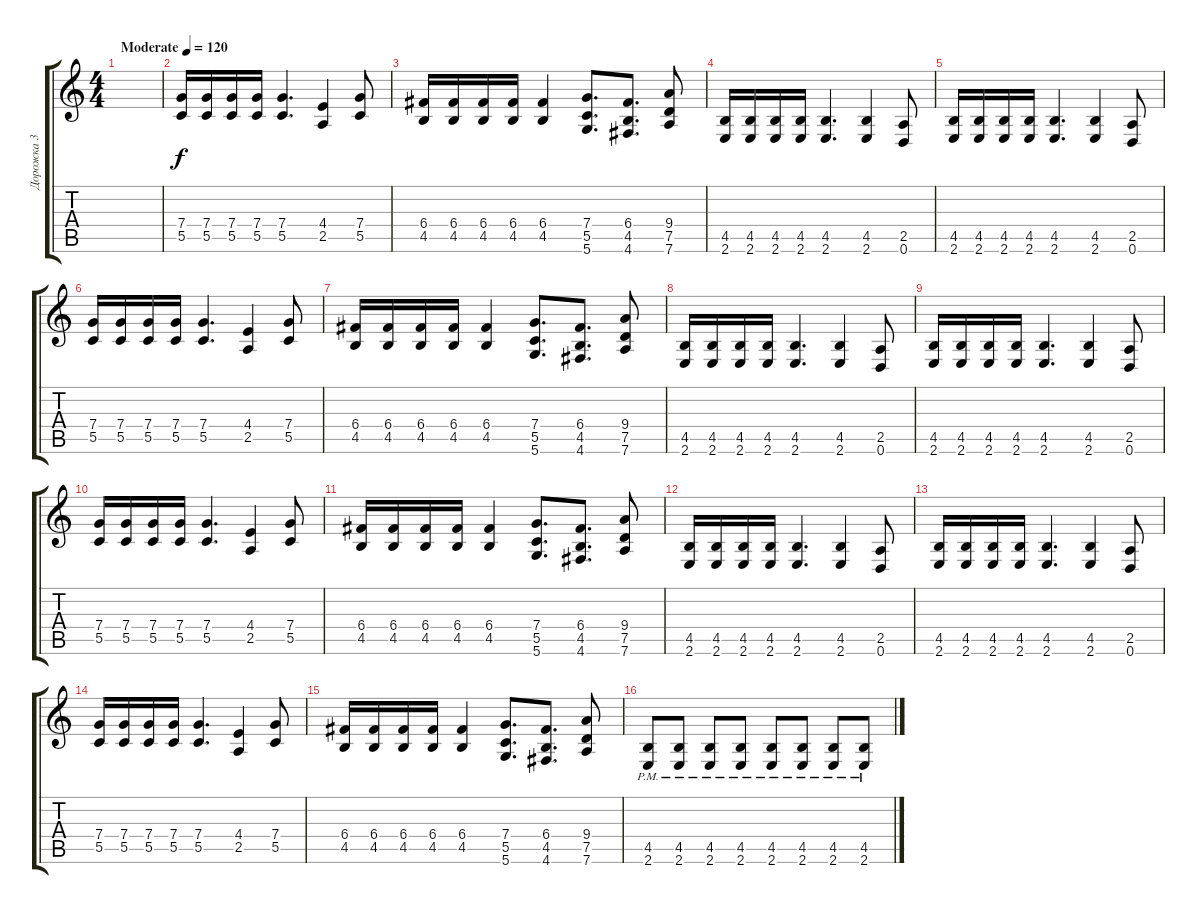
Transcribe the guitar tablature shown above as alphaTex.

\track ("Дорожка 3" "Дорожка 3") {instrument distortionguitar}
\staff {score tabs}
\tuning (D4 A3 F3 C3 G2 D2) {hide}
\ts (4 4)
\tempo (120 "Moderate")
\clef g2
\ks c
|
(7.4 5.5).16{volume 13 balance 16} (7.4 5.5).16 (7.4 5.5).16 (7.4 5.5).16 (7.4 5.5).4{d} (4.4 2.5).4 (7.4 5.5).8 |
(6.4 4.5).16 (6.4 4.5).16 (6.4 4.5).16 (6.4 4.5).16 (6.4 4.5).4 (7.4 5.5 5.6).8{d} (6.4 4.5 4.6).8{d} (9.4 7.5 7.6).8 |
(4.5 2.6).16 (4.5 2.6).16 (4.5 2.6).16 (4.5 2.6).16 (4.5 2.6).4{d} (4.5 2.6).4 (2.5 0.6).8 |
(4.5 2.6).16 (4.5 2.6).16 (4.5 2.6).16 (4.5 2.6).16 (4.5 2.6).4{d} (4.5 2.6).4 (2.5 0.6).8 |
(7.4 5.5).16 (7.4 5.5).16 (7.4 5.5).16 (7.4 5.5).16 (7.4 5.5).4{d} (4.4 2.5).4 (7.4 5.5).8 |
(6.4 4.5).16 (6.4 4.5).16 (6.4 4.5).16 (6.4 4.5).16 (6.4 4.5).4 (7.4 5.5 5.6).8{d} (6.4 4.5 4.6).8{d} (9.4 7.5 7.6).8 |
(4.5 2.6).16 (4.5 2.6).16 (4.5 2.6).16 (4.5 2.6).16 (4.5 2.6).4{d} (4.5 2.6).4 (2.5 0.6).8 |
(4.5 2.6).16 (4.5 2.6).16 (4.5 2.6).16 (4.5 2.6).16 (4.5 2.6).4{d} (4.5 2.6).4 (2.5 0.6).8 |
(7.4 5.5).16{volume 10 balance 8} (7.4 5.5).16 (7.4 5.5).16 (7.4 5.5).16 (7.4 5.5).4{d} (4.4 2.5).4 (7.4 5.5).8 |
(6.4 4.5).16 (6.4 4.5).16 (6.4 4.5).16 (6.4 4.5).16 (6.4 4.5).4 (7.4 5.5 5.6).8{d} (6.4 4.5 4.6).8{d} (9.4 7.5 7.6).8 |
(4.5 2.6).16 (4.5 2.6).16 (4.5 2.6).16 (4.5 2.6).16 (4.5 2.6).4{d} (4.5 2.6).4 (2.5 0.6).8 |
(4.5 2.6).16 (4.5 2.6).16 (4.5 2.6).16 (4.5 2.6).16 (4.5 2.6).4{d} (4.5 2.6).4 (2.5 0.6).8 |
(7.4 5.5).16 (7.4 5.5).16 (7.4 5.5).16 (7.4 5.5).16 (7.4 5.5).4{d} (4.4 2.5).4 (7.4 5.5).8 |
(6.4 4.5).16 (6.4 4.5).16 (6.4 4.5).16 (6.4 4.5).16 (6.4 4.5).4 (7.4 5.5 5.6).8{d} (6.4 4.5 4.6).8{d} (9.4 7.5 7.6).8 |
(4.5{pm} 2.6{pm}).8 (4.5{pm} 2.6{pm}).8 (4.5{pm} 2.6{pm}).8 (4.5{pm} 2.6{pm}).8 (4.5{pm} 2.6{pm}).8 (4.5{pm} 2.6{pm}).8 (4.5{pm} 2.6{pm}).8 (4.5{pm} 2.6{pm}).8
